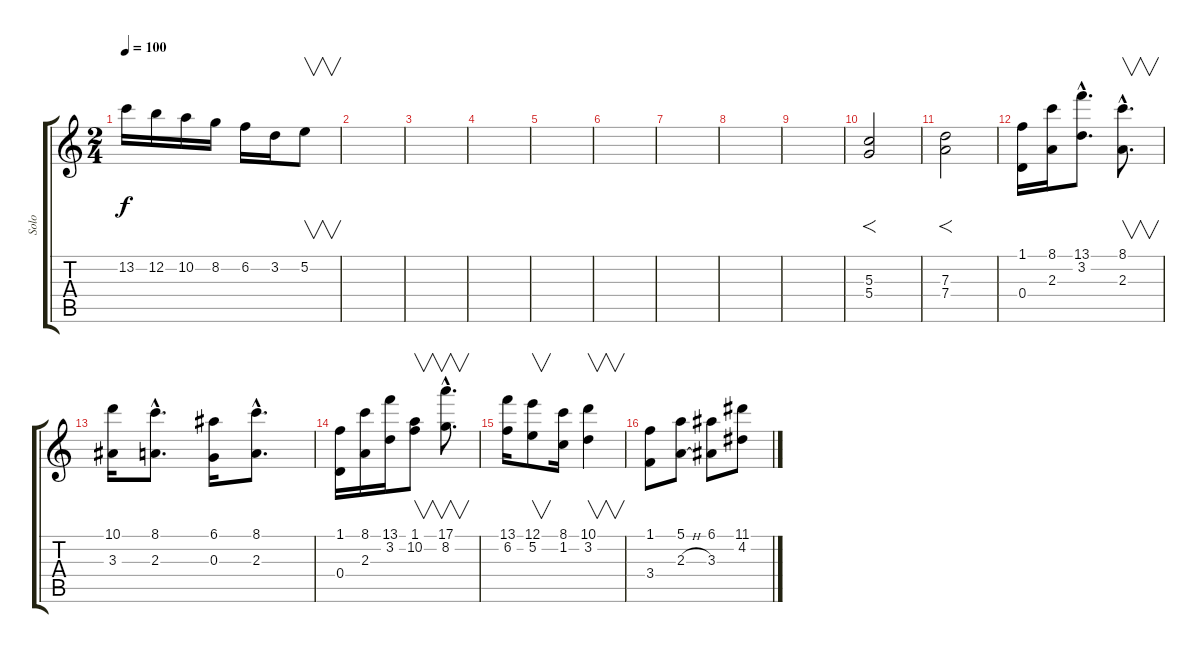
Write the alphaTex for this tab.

\track ("Solo" "Solo") {instrument distortionguitar}
\staff {score tabs}
\tuning (E4 B3 G3 D3 A2 D2) {hide}
\ts (2 4)
\tempo 100
\clef g2
\ks c
13.2.16{dy f} 12.2.16 10.2.16 8.2.16 6.2.16 3.2.16 5.2.8{v} |
|
|
|
|
|
|
|
|
(5.3 5.4).2{f} |
(7.3 7.4).2{f} |
(1.1 0.4).16 (8.1 2.3).16 (13.1{hac} 3.2{hac}).8{d} (8.1{hac} 2.3{hac}).8{v d} |
(10.1 3.3).16 (8.1{hac} 2.3{hac}).8{d} (6.1 0.3).16 (8.1{hac} 2.3{hac}).8{d} |
(1.1 0.4).16 (8.1 2.3).16 (13.1 3.2).16 (1.1 10.2).8{v} (17.1{hac} 8.2{hac}).8{v d} |
(13.1 6.2).16 (12.1 5.2).8{v} (8.1 1.2).16 (10.1 3.2).4{v} |
(1.1 3.4).8 (5.1 2.3{h}).8 (6.1 3.3).8 (11.1 4.2).8
